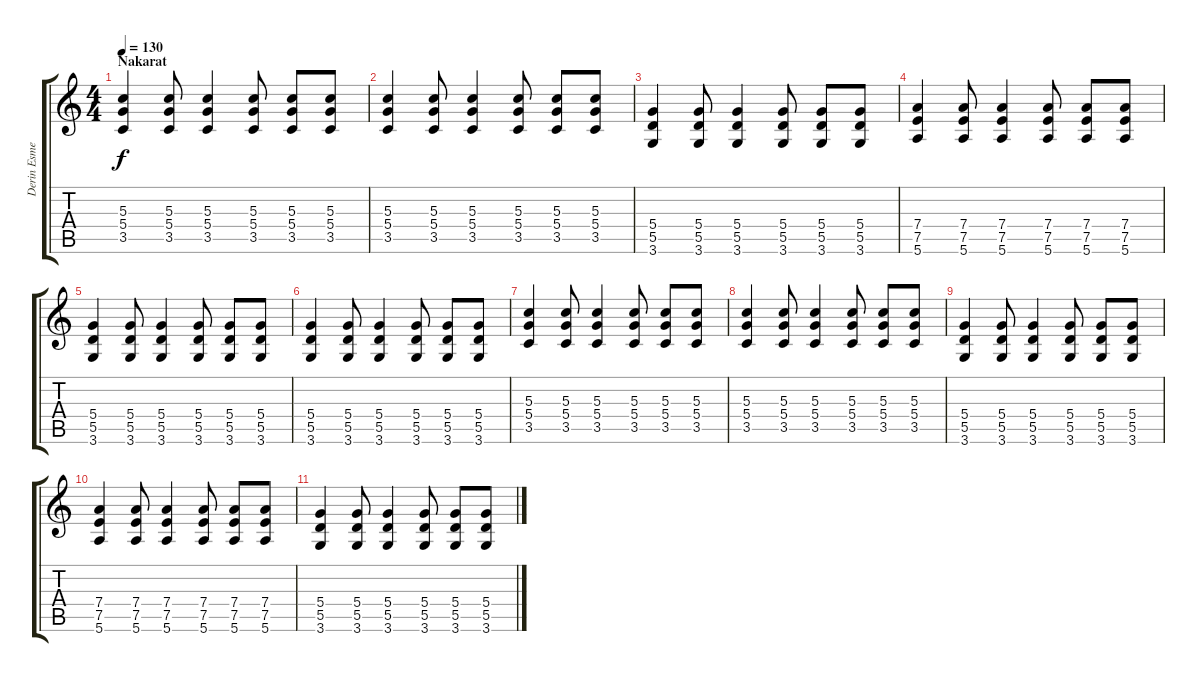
\track ("Derin Esmer" "Derin Esme") {instrument overdrivenguitar}
\staff {score tabs}
\tuning (E4 B3 G3 D3 A2 E2) {hide}
\ts (4 4)
\section ("" "Nakarat")
\tempo 130
\clef g2
\ks c
(5.3 5.4 3.5).4{dy f} (5.3 5.4 3.5).8 (5.3 5.4 3.5).4 (5.3 5.4 3.5).8 (5.3 5.4 3.5).8 (5.3 5.4 3.5).8 |
(5.3 5.4 3.5).4 (5.3 5.4 3.5).8 (5.3 5.4 3.5).4 (5.3 5.4 3.5).8 (5.3 5.4 3.5).8 (5.3 5.4 3.5).8 |
(5.4 5.5 3.6).4 (5.4 5.5 3.6).8 (5.4 5.5 3.6).4 (5.4 5.5 3.6).8 (5.4 5.5 3.6).8 (5.4 5.5 3.6).8 |
(7.4 7.5 5.6).4 (7.4 7.5 5.6).8 (7.4 7.5 5.6).4 (7.4 7.5 5.6).8 (7.4 7.5 5.6).8 (7.4 7.5 5.6).8 |
(5.4 5.5 3.6).4 (5.4 5.5 3.6).8 (5.4 5.5 3.6).4 (5.4 5.5 3.6).8 (5.4 5.5 3.6).8 (5.4 5.5 3.6).8 |
(5.4 5.5 3.6).4 (5.4 5.5 3.6).8 (5.4 5.5 3.6).4 (5.4 5.5 3.6).8 (5.4 5.5 3.6).8 (5.4 5.5 3.6).8 |
(5.3 5.4 3.5).4 (5.3 5.4 3.5).8 (5.3 5.4 3.5).4 (5.3 5.4 3.5).8 (5.3 5.4 3.5).8 (5.3 5.4 3.5).8 |
(5.3 5.4 3.5).4 (5.3 5.4 3.5).8 (5.3 5.4 3.5).4 (5.3 5.4 3.5).8 (5.3 5.4 3.5).8 (5.3 5.4 3.5).8 |
(5.4 5.5 3.6).4 (5.4 5.5 3.6).8 (5.4 5.5 3.6).4 (5.4 5.5 3.6).8 (5.4 5.5 3.6).8 (5.4 5.5 3.6).8 |
(7.4 7.5 5.6).4 (7.4 7.5 5.6).8 (7.4 7.5 5.6).4 (7.4 7.5 5.6).8 (7.4 7.5 5.6).8 (7.4 7.5 5.6).8 |
(5.4 5.5 3.6).4 (5.4 5.5 3.6).8 (5.4 5.5 3.6).4 (5.4 5.5 3.6).8 (5.4 5.5 3.6).8 (5.4 5.5 3.6).8
